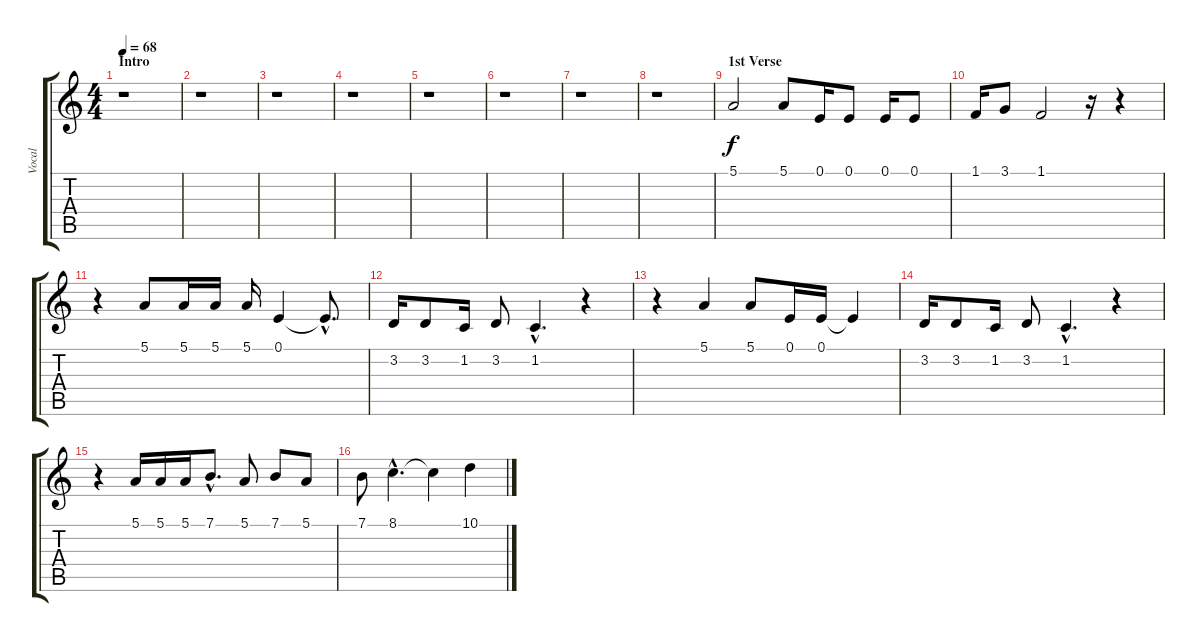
\track ("Vocal" "Vocal") {instrument flute}
\staff {score tabs}
\tuning (E4 B3 G3 D3 A2 E2) {hide}
\ts (4 4)
\section ("" "Intro")
\tempo 68
\clef g2
\ks c
r.1{dy f instrument flute} |
r.1 |
r.1 |
r.1 |
r.1 |
r.1 |
r.1 |
r.1 |
\section ("" "1st Verse")
5.1.2 5.1.8 0.1.16 0.1.8 0.1.16 0.1.8 |
1.1.16 3.1.8 1.1.2 r.16 r.4 |
r.4 5.1.8 5.1.16 5.1.16 5.1.16 0.1.4 0.1{hac t}.8{d} |
3.2.16 3.2.8 1.2.16 3.2.8 1.2{hac}.4{d} r.4 |
r.4 5.1.4 5.1.8 0.1.16 0.1.16 0.1{t}.4 |
3.2.16 3.2.8 1.2.16 3.2.8 1.2{hac}.4{d} r.4 |
r.4 5.1.16 5.1.16 5.1.16 7.1{hac}.8{d} 5.1.8 7.1.8 5.1.8 |
7.1.8 8.1{hac}.4{d} 8.1{t}.4 10.1.4
